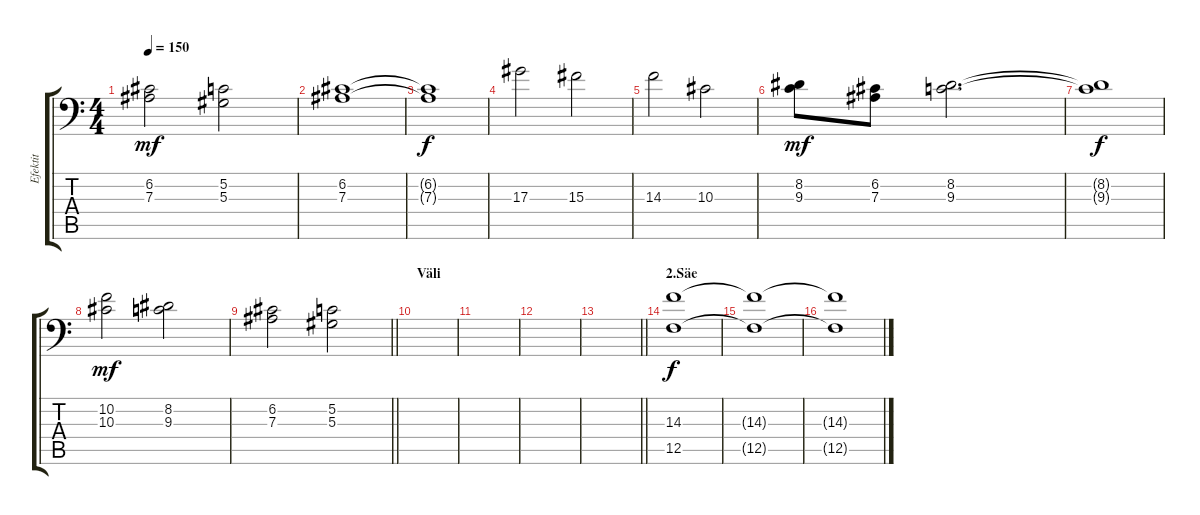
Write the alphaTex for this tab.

\track ("Efektit" "Efektit") {instrument lead1square}
\staff {score tabs}
\tuning (C4 G3 Eb3 Bb2 F2 Bb1) {hide}
\ts (4 4)
\tempo 150
\clef f4
\ks c
(6.2 7.3).2{dy mf volume 13 balance 8 instrument lead1square} (5.2 5.3).2 |
(6.2 7.3).1{volume 13 balance 8 instrument lead1square} |
(6.2{t} 7.3{t}).1{dy f} |
17.3.2{volume 13 balance 8 instrument lead1square} 15.3.2 |
14.3.2{volume 13 balance 8 instrument lead1square} 10.3.2 |
(8.2 9.3).8{dy mf volume 13 balance 8 instrument lead1square} (6.2 7.3).8 (8.2 9.3).2{d} |
(8.2{t} 9.3{t}).1{dy f} |
(10.2 10.3).2{dy mf volume 13 balance 8 instrument lead1square} (8.2 9.3).2 |
\barLineRight lightlight
(6.2 7.3).2{volume 13 balance 8 instrument lead1square} (5.2 5.3).2 |
\section ("" "Väli")
|
|
|
\barLineRight lightlight
|
\section ("" "2.Säe")
(14.3 12.5).1{dy f volume 10 balance 8 instrument pad1newage} |
(14.3{t} 12.5{t}).1 |
(14.3{t} 12.5{t}).1
